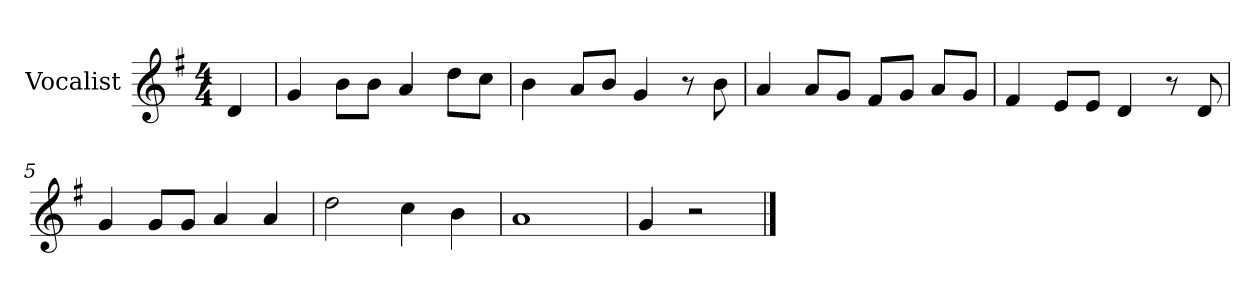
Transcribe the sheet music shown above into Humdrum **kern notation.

**kern
*part1
*staff1
*I"Vocalist
*k[f#]
*G:
*M4/4
=
4d
=1
4g
8bL
8bJ
4a
8ddL
8ccJ
=2
4b
8aL
8bJ
4g
8r
8b
=3
4a
8aL
8gJ
8f#L
8gJ
8aL
8gJ
=4
4f#
8eL
8eJ
4d
8r
8d
=5
4g
8gL
8gJ
4a
4a
=6
2dd
4cc
4b
=7
1a
=8
4g
2r
==
*-
